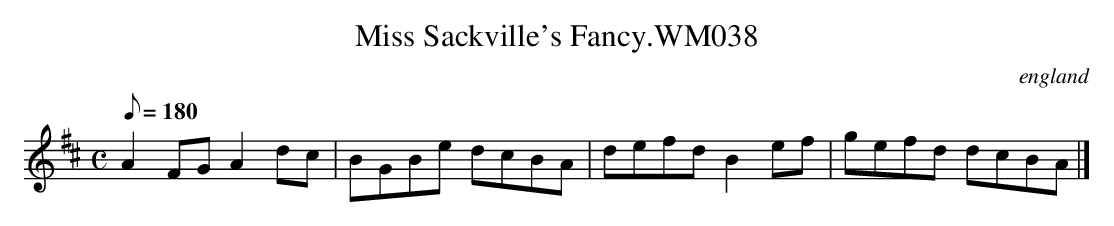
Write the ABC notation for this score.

X:1
T:Miss Sackville's Fancy.WM038
O:england
M:C
L:1/8
Q:180
K:D
A2FGA2dc|BGBe dcBA|defdB2ef|gefd dcBA|]
